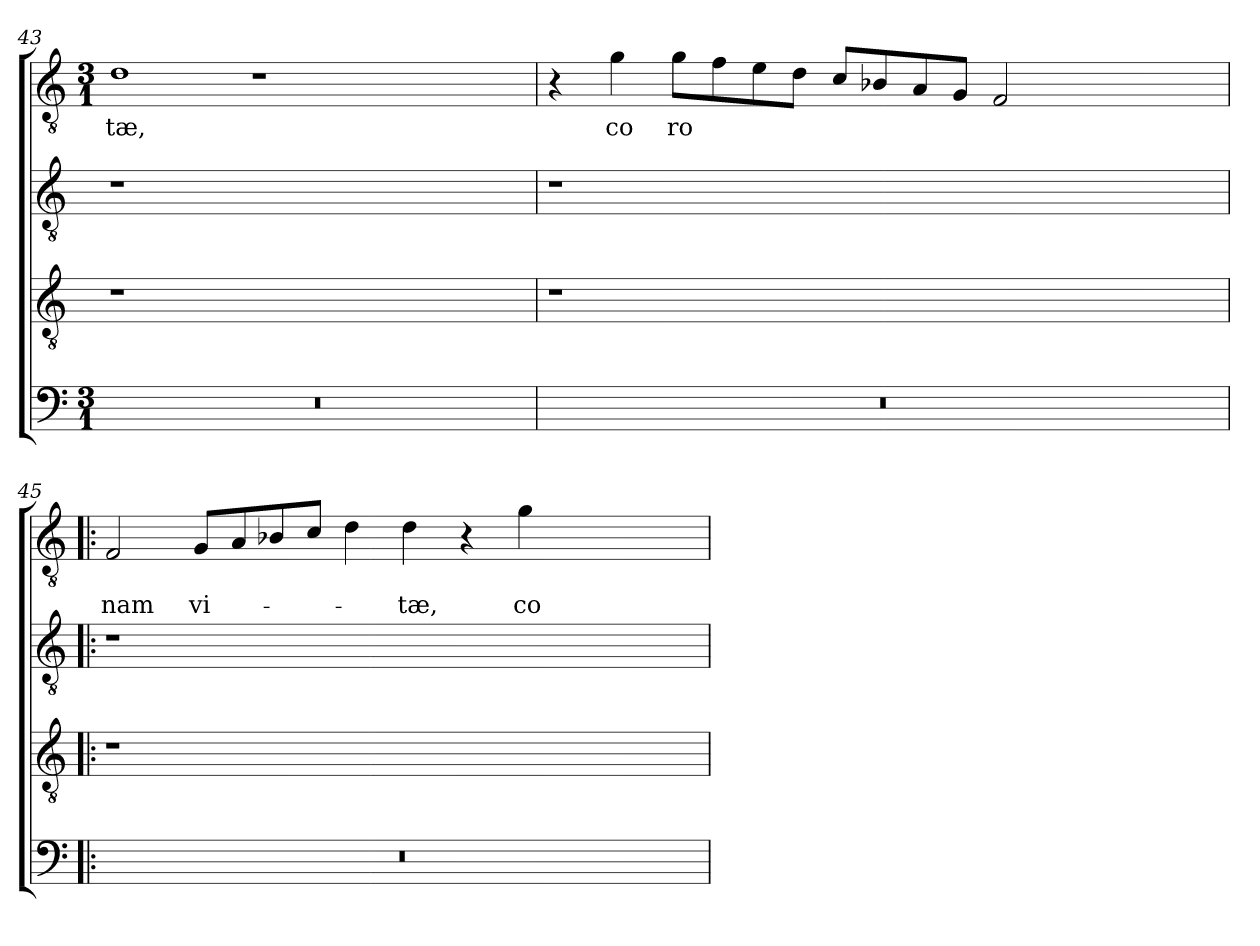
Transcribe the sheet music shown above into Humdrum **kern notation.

**kern	**kern	**kern	**kern	**text	**text
*part4	*part3	*part2	*part1	*part1	*part1
*staff4	*staff3	*staff2	*staff1	*staff1	*staff1
*clefF4	*clefGv2	*clefGv2	*clefGv2	*	*
*k[]	*k[]	*k[]	*k[]	*	*
*C:	*C:	*C:	*C:	*	*
*M3/1	*	*	*M3/1	*	*
=43	=43	=43	=43	=43	=43
!	!	!	!	!LO:LY:b	!
0.r	1r	1r	1d	tæ,	.
.	0ryy	0ryy	1r	.	.
.	.	.	1ryy	.	.
=44	=44	=44	=44	=44	=44
0.r	1r	1r	4r	.	.
!	!	!	!	!LO:LY:b	!
.	.	.	4g\	co	.
!	!	!	!	!LO:LY:b	!
.	.	.	8g\L	ro	.
.	.	.	8f\	.	.
.	.	.	8e\	.	.
.	.	.	8d\J	.	.
.	0ryy	0ryy	8c/L	.	.
.	.	.	8B-X/	.	.
.	.	.	8A/	.	.
.	.	.	8G/J	.	.
.	.	.	2F/	.	.
.	.	.	1ryy	.	.
!!LO:LB:g=z
=45!|:	=45!|:	=45!|:	=45!|:	=45!|:	=45!|:
!	!	!	!	!	!LO:LY:b
0.r	1r	1r	2F/	.	nam
!	!	!	!	!	!LO:LY:b
.	.	.	8G/L	.	vi-
.	.	.	8A/	.	.
.	.	.	8B-X/	.	.
.	.	.	8c/J	.	.
.	0ryy	0ryy	4d\	.	.
!	!	!	!	!	!LO:LY:b
.	.	.	4d\	.	-tæ,
.	.	.	4r	.	.
!	!	!	!	!	!LO:LY:b
.	.	.	4g\	.	co-
.	.	.	1ryy	.	.
=	=	=	=	=	=
*-	*-	*-	*-	*-	*-
